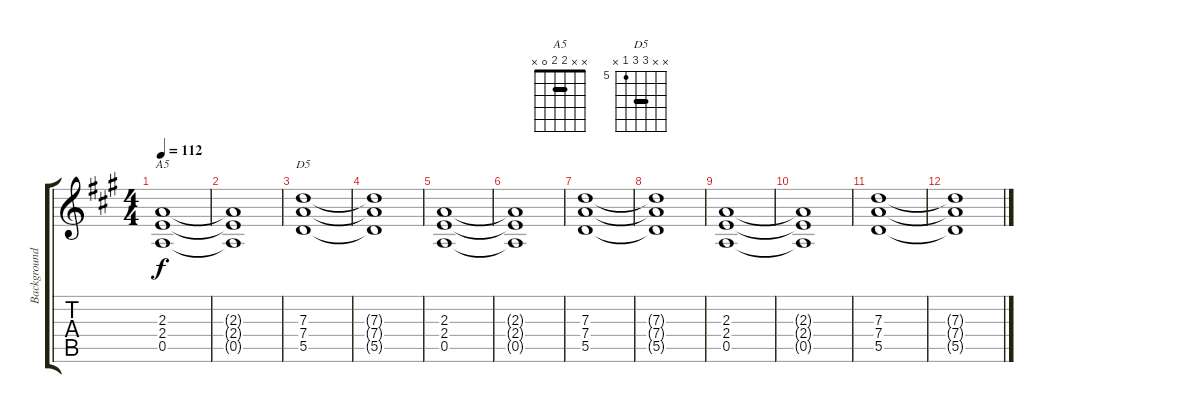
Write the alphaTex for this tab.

\track ("Background Guitar" "Background") {instrument distortionguitar}
\staff {score tabs}
\tuning (E4 B3 G3 D3 A2 E2) {hide}
\chord ("A5" x x 2 2 0 x) {barre 2}
\chord ("D5" x x 7 7 5 x) {firstfret 5 barre 7}
\ts (4 4)
\tempo 112
\clef g2
\ks a
(2.3 2.4 0.5).1{ch "A5" dy f} |
(2.3{t} 2.4{t} 0.5{t}).1 |
(7.3 7.4 5.5).1{ch "D5"} |
(7.3{t} 7.4{t} 5.5{t}).1 |
(2.3 2.4 0.5).1 |
(2.3{t} 2.4{t} 0.5{t}).1 |
(7.3 7.4 5.5).1 |
(7.3{t} 7.4{t} 5.5{t}).1 |
(2.3 2.4 0.5).1 |
(2.3{t} 2.4{t} 0.5{t}).1 |
(7.3 7.4 5.5).1 |
(7.3{t} 7.4{t} 5.5{t}).1
